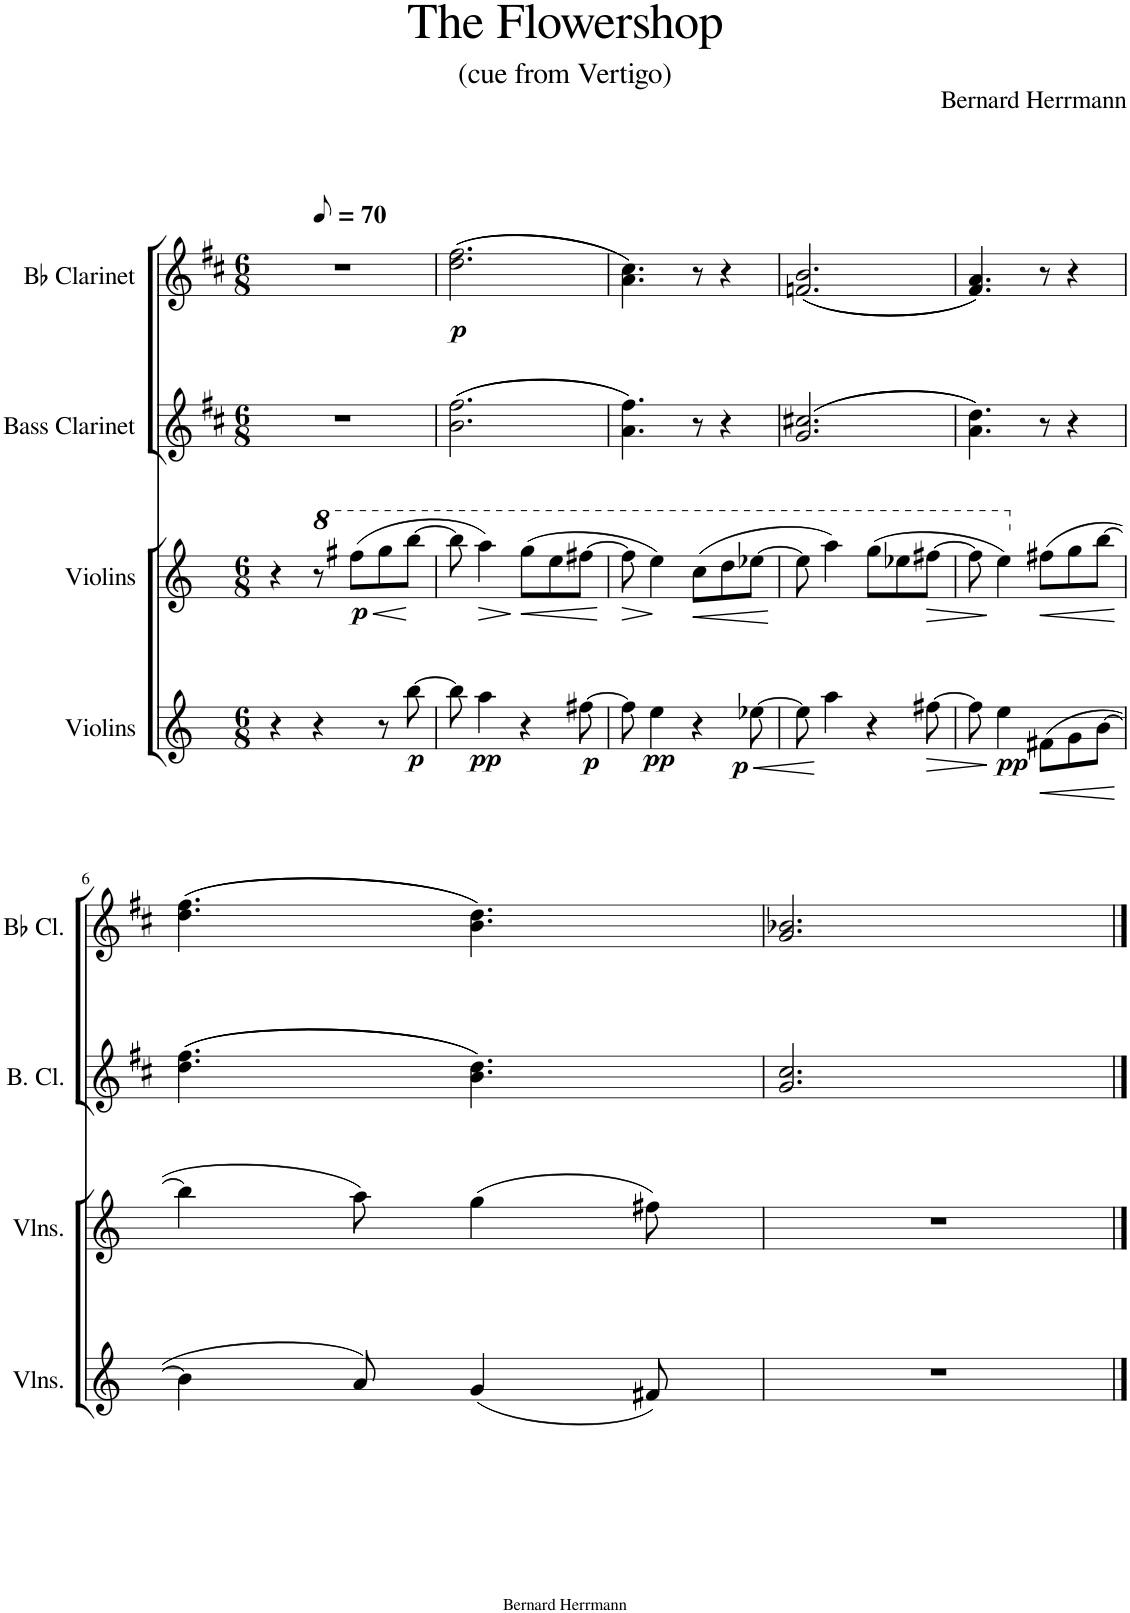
**kern	**dynam	**kern	**dynam	**kern	**kern	**dynam
*part4	*part4	*part3	*part3	*part2	*part1	*part1
*staff4	*staff4	*staff3	*staff3	*staff2	*staff1	*staff1
*I"Violins	*	*I"Violins	*	*I"Bass Clarinet	*I"Bb Clarinet	*
*I'Vlns.	*	*I'Vlns.	*	*I'B. Cl.	*I'Bb Cl.	*
*clefG2	*	*clefG2	*	*clefG2	*clefG2	*
*	*	*	*	*Trd8c14	*Trd1c2	*
*k[]	*	*k[]	*	*k[f#c#]	*k[f#c#]	*
*M6/8	*	*M6/8	*	*M6/8	*M6/8	*
=1	=1	=1	=1	=1	=1	=1
*	*	*	*	*	*^	*
4r	.	4r	.	2.r	2.r	4ryy	.
*	*	*8va	*	*	*	*	*
*	*	*	*	*	*MM35	*	*
4r	.	8r	.	.	.	2ryy	.
!	!	!	!LO:HP:b	!	!	!	!
!	!	!	!LO:DY:n=1:b	!	!	!	!
.	.	(8fff#X\L	< p	.	.	.	.
8r	.	8ggg\	.	.	.	.	.
!	!LO:DY:b	!	!	!	!	!	!
[8bb\	p	[8bbb\J	.	.	.	.	.
.	.	.	[	.	.	.	.
=2	=2	=2	=2	=2	=2	=2	=2
!	!	!	!	!	!	!	!LO:DY:b
*	*	*	*	*	*v	*v	*
8bb\]	.	8bbb\]	.	((2.b\ 2.ff#\	((2.dd\ 2.ff#\	p
!	!LO:DY:b	!	!LO:HP:b	!	!	!
4aa\	pp	4aaa\)	>	.	.	.
!	!	!	!LO:HP:n=1:b	!	!	!
4r	.	(8ggg\L	] <	.	.	.
.	.	8eee\	.	.	.	.
!	!LO:DY:b	!	!	!	!	!
[8ff#X\	p	[8fff#X\J	.	.	.	.
.	.	.	[	.	.	.
=3	=3	=3	=3	=3	=3	=3
!	!	!	!LO:HP:b	!	!	!
8ff#\]	.	8fff#\]	>	4.a\ 4.ff#\))	4.a\ 4.cc#\))	.
!	!LO:DY:b	!	!	!	!	!
4ee\	pp	4eee\)	]	.	.	.
!	!	!	!LO:HP:b	!	!	!
4r	.	(8ccc\L	<	8r	8r	.
.	.	8ddd\	.	4r	4r	.
!	!LO:HP:b	!	!	!	!	!
!	!LO:DY:n=1:b	!	!	!	!	!
[8ee-X\	< p	[8eee-X\J	.	.	.	.
.	.	.	[	.	.	.
=4	=4	=4	=4	=4	=4	=4
8ee-\]	.	8eee-\]	.	((2.g/ 2.cc#X/	((2.fn/ 2.b/	.
4aa\	[	4aaa\)	.	.	.	.
4r	.	(8ggg\L	.	.	.	.
.	.	8eee-X\	.	.	.	.
!	!LO:HP:b	!	!LO:HP:b	!	!	!
[8ff#X\	>	[8fff#X\J	>	.	.	.
=5	=5	=5	=5	=5	=5	=5
8ff#\]	.	8fff#\]	.	4.a\ 4.dd\))	4.f#/ 4.a/))	.
!	!LO:DY:n=1:b	!	!	!	!	!
4ee\	] pp	4eee\)	]	.	.	.
!	!LO:HP:b	!	!	!	!	!
*	*	*X8va	*	*	*	*
!	!	!	!LO:HP:b	!	!	!
(8f#X\L	<	(8ff#X\L	<	8r	8r	.
8g\	.	8gg\	.	4r	4r	.
[8b\J	.	[8bb\J	.	.	.	.
.	[	.	[	.	.	.
!!LO:LB:g=z
=6	=6	=6	=6	=6	=6	=6
4b\]	.	4bb\]	.	((4.dd\ 4.ff#\	((4.dd\ 4.ff#\	.
8a/)	.	8aa\)	.	.	.	.
(4g/	.	(4gg\	.	4.b\ 4.dd\))	4.b\ 4.dd\))	.
8f#X/)	.	8ff#X\)	.	.	.	.
=7	=7	=7	=7	=7	=7	=7
2.r	.	2.r	.	2.g/ 2.cc#/	2.g/ 2.b-X/	.
==	==	==	==	==	==	==
*-	*-	*-	*-	*-	*-	*-
